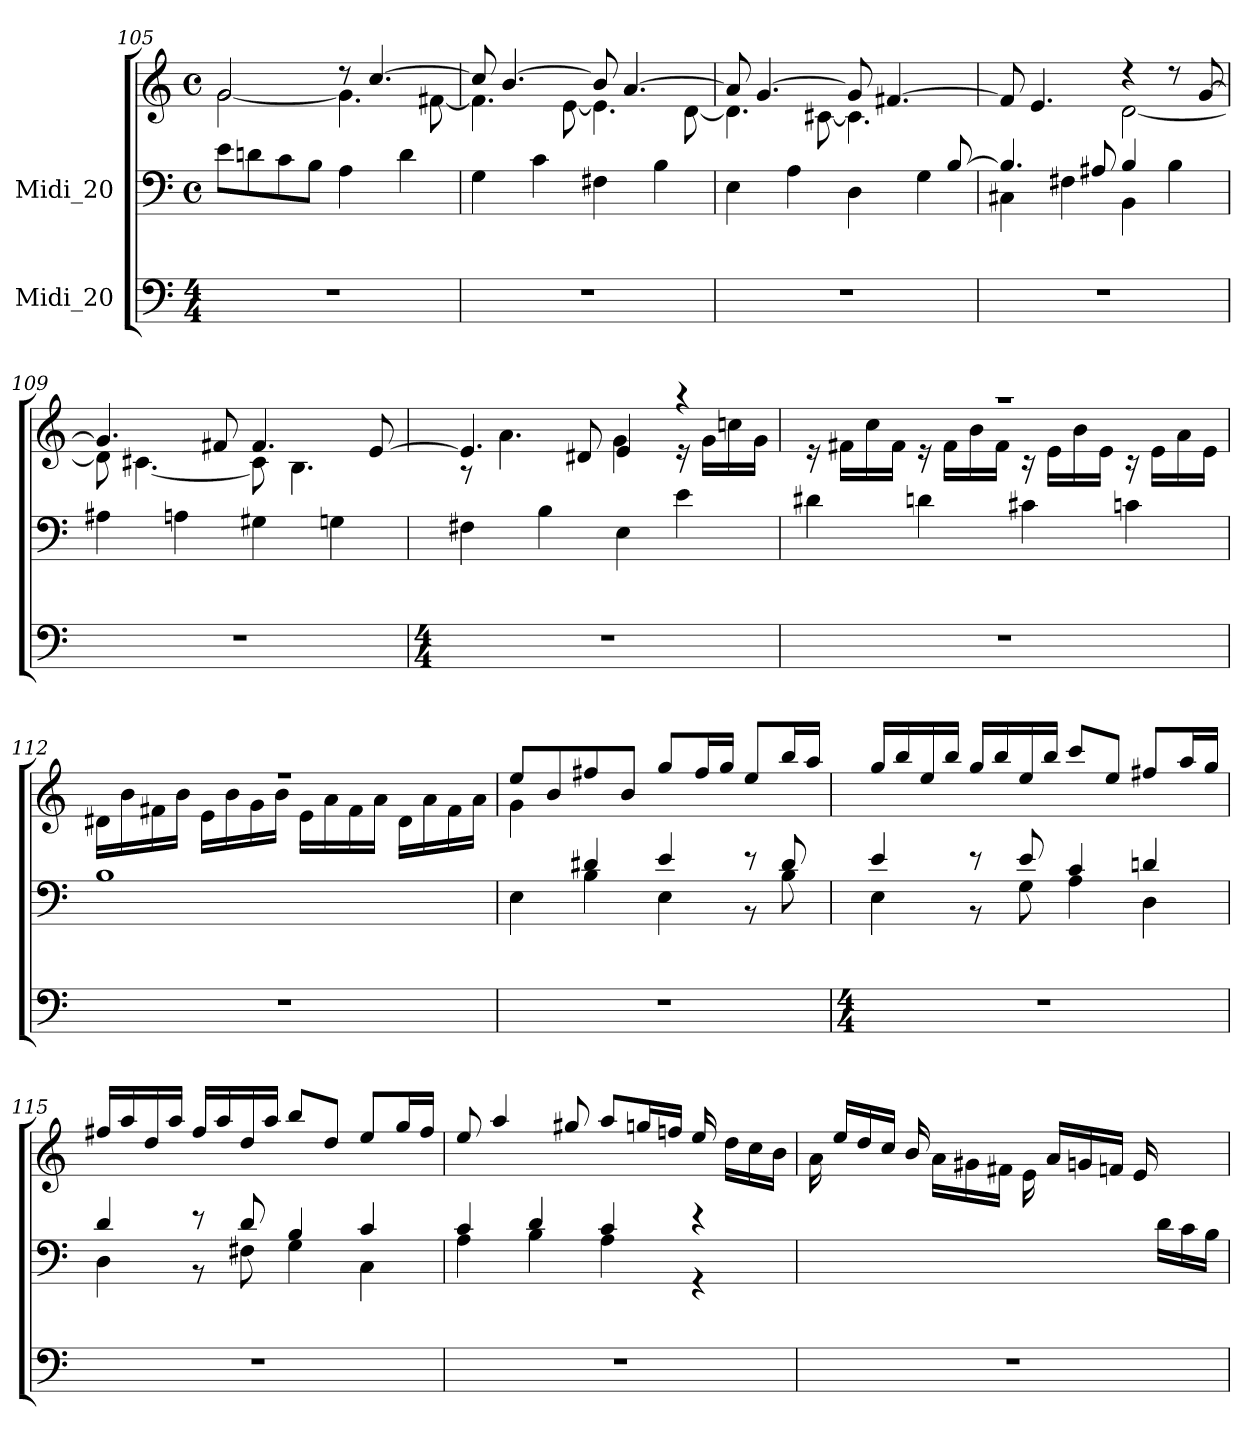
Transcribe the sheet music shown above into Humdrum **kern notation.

**kern	**kern	**kern
*part2	*part1	*part1
*staff3	*staff2	*staff1
*I"Midi_20	*I"Midi_20	*
*clefF4	*clefF4	*clefG2
*k[]	*k[]	*k[]
*M4/4	*M4/4	*M4/4
*	*met(c)	*met(c)
=105	=105	=105
*	*^	*^
1r	8e\L	2ryy	2g/	[2g\
.	8dni\	.	.	.
.	8c\	.	.	.
.	8B\J	.	.	.
.	4A\	2ryy	8r	4.g\]
.	.	.	[4.cc/	.
.	4d\	.	.	.
.	.	.	.	[8f#X\
=106	=106	=106	=106	=106
1r	4G\	2ryy	8cc/]	4.f#\]
.	.	.	[4.b/	.
.	4c\	.	.	.
.	.	.	.	[8e\
.	4F#X\	2ryy	8b/]	4.e\]
.	.	.	[4.a/	.
.	4B\	.	.	.
.	.	.	.	[8d\
=107	=107	=107	=107	=107
1r	2ryy	4E\	8a/]	4.d\]
.	.	.	[4.g/	.
.	.	4A\	.	.
.	.	.	.	[8c#X\
.	4.ryy	4D\	8g/]	4.c#\]
.	.	.	[4.f#X/	.
.	.	4G\	.	.
.	[8B/	.	.	8ryy
=108	=108	=108	=108	=108
1r	4.B/]	4C#X\	8f#/]	2ryy
.	.	.	4.e/	.
.	.	4F#X\	.	.
.	8A#X/	.	.	.
.	4B/	4BB\	4r	[2d\
.	4ryy	4B\	8r	.
.	.	.	[8g/	.
=109	=109	=109	=109	=109
1r	1ryy	4A#X\	4.g/]	8d\]
.	.	.	.	[4.c#X\
.	.	4An\	.	.
.	.	.	8f#X/	.
.	.	4G#X\	4.f#/	8c#\]
.	.	.	.	4.B\
.	.	4Gn\	.	.
.	.	.	[8e/	.
!!LO:PB:g=z	!!
=110	=110	=110	=110	=110
*M4/4	*	*	*	*
1r	4F#X\	2ryy	4.e/]	8r
.	.	.	.	4.a\
.	4B\	.	.	.
.	.	.	8d#X/	.
.	4E\	2ryy	4e/	4g\
.	4e\	.	4r	16r
.	.	.	.	16g\LL
.	.	.	.	16ccni\
.	.	.	.	16g\JJ
=111	=111	=111	=111	=111
1r	4d#X\	2ryy	1r	16r
.	.	.	.	16f#X\LL
.	.	.	.	16cc\
.	.	.	.	16f#\JJ
.	4dn\	.	.	16r
.	.	.	.	16f#\LL
.	.	.	.	16b\
.	.	.	.	16f#\JJ
.	4c#X\	2ryy	.	16r
.	.	.	.	16e\LL
.	.	.	.	16b\
.	.	.	.	16e\JJ
.	4cn\	.	.	16r
.	.	.	.	16e\LL
.	.	.	.	16a\
.	.	.	.	16e\JJ
=112	=112	=112	=112	=112
1r	1B	2ryy	1r	16d#X\LL
.	.	.	.	16b\
.	.	.	.	16f#X\
.	.	.	.	16b\JJ
.	.	.	.	16e\LL
.	.	.	.	16b\
.	.	.	.	16g\
.	.	.	.	16b\JJ
.	.	2ryy	.	16e\LL
.	.	.	.	16a\
.	.	.	.	16f#\
.	.	.	.	16a\JJ
.	.	.	.	16d#\LL
.	.	.	.	16a\
.	.	.	.	16f#\
.	.	.	.	16a\JJ
=113	=113	=113	=113	=113
1r	4E\	4ryy	8ee/L	4g\
.	.	.	8b/	.
.	4d#X/	4B\	8ff#X/	4ryy
.	.	.	8b/J	.
.	4e/	4E\	8gg/L	2ryy
.	.	.	16ff#/L	.
.	.	.	16gg/JJ	.
.	8r	8r	8ee/L	.
.	8d#/	8B\	16bb/L	.
.	.	.	16aa/JJ	.
*	*	*	*v	*v
!!LO:LB:g=z
=114	=114	=114	=114
*M4/4	*	*	*
1r	4e/	4E\	16gg/LL
.	.	.	16bb/
.	.	.	16ee/
.	.	.	16bb/JJ
.	8r	8r	16gg/LL
.	.	.	16bb/
.	8e/	8G\	16ee/
.	.	.	16bb/JJ
.	4c/	4A\	8ccc/L
.	.	.	8ee/J
.	4dni/	4D\	8ff#X/L
.	.	.	16aa/L
.	.	.	16gg/JJ
=115	=115	=115	=115
1r	4d/	4D\	16ff#X/LL
.	.	.	16aa/
.	.	.	16dd/
.	.	.	16aa/JJ
.	8r	8r	16ff#/LL
.	.	.	16aa/
.	8d/	8F#X\	16dd/
.	.	.	16aa/JJ
.	4B/	4G\	8bb/L
.	.	.	8dd/J
.	4c/	4C\	8ee/L
.	.	.	16gg/L
.	.	.	16ff#/JJ
=116	=116	=116	=116
1r	4c/	4A\	8ee/
.	.	.	4aa/
.	4d/	4B\	.
.	.	.	8gg#X/
.	4c/	4A\	8aa/L
.	.	.	16ggn/L
.	.	.	16ffni/JJ
.	4r	4r	16ee/
.	.	.	16dd\LL
.	.	.	16cc\
.	.	.	16b\JJ
=117	=117	=117	=117
1r	2ryy	2ryy	16a\
.	.	.	16ee/LL
.	.	.	16dd/
.	.	.	16cc/JJ
.	.	.	16b/
.	.	.	16a\LL
.	.	.	16g#X\
.	.	.	16f#X\JJ
.	4ryy	2ryy	16e\
.	.	.	16a/LL
.	.	.	16gn/
.	.	.	16fn/JJ
.	16ryy	.	16e/
.	16d\LL	.	16ryy
.	16c\	.	8ryy
.	16B\JJ	.	.
*	*v	*v	*
=	=	=
*-	*-	*-
